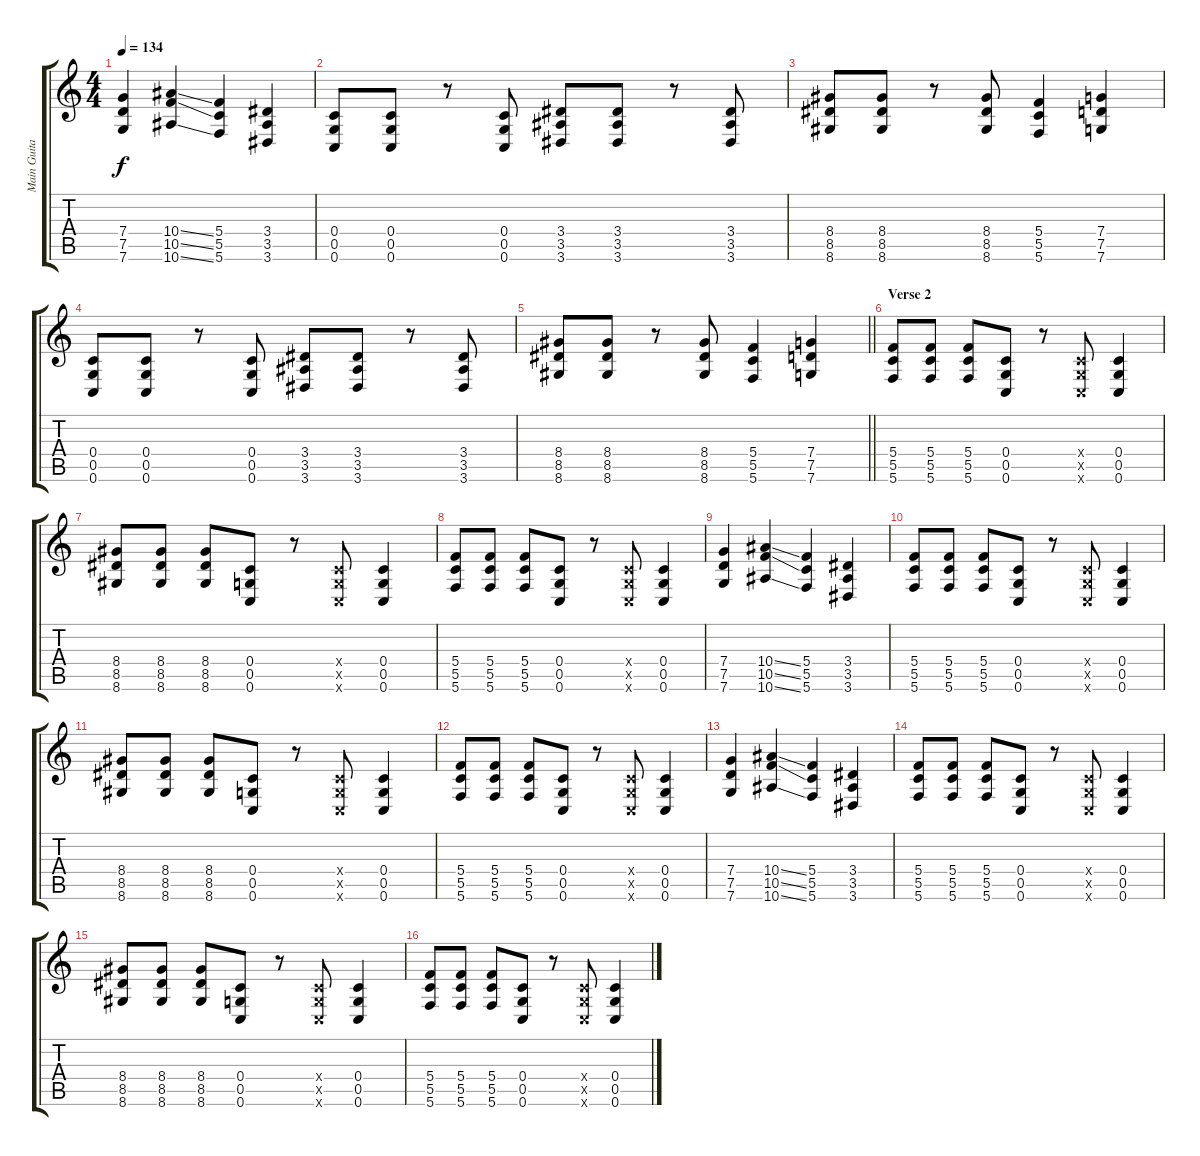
\track ("Main Guitar (Rythm)" "Main Guita") {instrument distortionguitar}
\staff {score tabs}
\tuning (D4 A3 F3 C3 G2 C2) {hide}
\ts (4 4)
\tempo 134
\clef g2
\ks c
(7.4 7.5 7.6).4{dy f} (10.4{ss} 10.5{ss} 10.6{ss}).4 (5.4 5.5 5.6).4 (3.4 3.5 3.6).4 |
(0.4 0.5 0.6).8 (0.4 0.5 0.6).8 r.8 (0.4 0.5 0.6).8 (3.4 3.5 3.6).8 (3.4 3.5 3.6).8 r.8 (3.4 3.5 3.6).8 |
(8.4 8.5 8.6).8 (8.4 8.5 8.6).8 r.8 (8.4 8.5 8.6).8 (5.4 5.5 5.6).4 (7.4 7.5 7.6).4 |
(0.4 0.5 0.6).8 (0.4 0.5 0.6).8 r.8 (0.4 0.5 0.6).8 (3.4 3.5 3.6).8 (3.4 3.5 3.6).8 r.8 (3.4 3.5 3.6).8 |
\barLineRight lightlight
(8.4 8.5 8.6).8 (8.4 8.5 8.6).8 r.8 (8.4 8.5 8.6).8 (5.4 5.5 5.6).4 (7.4 7.5 7.6).4 |
\section ("" "Verse 2")
(5.4 5.5 5.6).8 (5.4 5.5 5.6).8 (5.4 5.5 5.6).8 (0.4 0.5 0.6).8 r.8 (0.4{x} 0.5{x} 0.6{x}).8 (0.4 0.5 0.6).4 |
(8.4 8.5 8.6).8 (8.4 8.5 8.6).8 (8.4 8.5 8.6).8 (0.4 0.5 0.6).8 r.8 (0.4{x} 0.5{x} 0.6{x}).8 (0.4 0.5 0.6).4 |
(5.4 5.5 5.6).8 (5.4 5.5 5.6).8 (5.4 5.5 5.6).8 (0.4 0.5 0.6).8 r.8 (0.4{x} 0.5{x} 0.6{x}).8 (0.4 0.5 0.6).4 |
(7.4 7.5 7.6).4 (10.4{ss} 10.5{ss} 10.6{ss}).4 (5.4 5.5 5.6).4 (3.4 3.5 3.6).4 |
(5.4 5.5 5.6).8 (5.4 5.5 5.6).8 (5.4 5.5 5.6).8 (0.4 0.5 0.6).8 r.8 (0.4{x} 0.5{x} 0.6{x}).8 (0.4 0.5 0.6).4 |
(8.4 8.5 8.6).8 (8.4 8.5 8.6).8 (8.4 8.5 8.6).8 (0.4 0.5 0.6).8 r.8 (0.4{x} 0.5{x} 0.6{x}).8 (0.4 0.5 0.6).4 |
(5.4 5.5 5.6).8 (5.4 5.5 5.6).8 (5.4 5.5 5.6).8 (0.4 0.5 0.6).8 r.8 (0.4{x} 0.5{x} 0.6{x}).8 (0.4 0.5 0.6).4 |
(7.4 7.5 7.6).4 (10.4{ss} 10.5{ss} 10.6{ss}).4 (5.4 5.5 5.6).4 (3.4 3.5 3.6).4 |
(5.4 5.5 5.6).8 (5.4 5.5 5.6).8 (5.4 5.5 5.6).8 (0.4 0.5 0.6).8 r.8 (0.4{x} 0.5{x} 0.6{x}).8 (0.4 0.5 0.6).4 |
(8.4 8.5 8.6).8 (8.4 8.5 8.6).8 (8.4 8.5 8.6).8 (0.4 0.5 0.6).8 r.8 (0.4{x} 0.5{x} 0.6{x}).8 (0.4 0.5 0.6).4 |
(5.4 5.5 5.6).8 (5.4 5.5 5.6).8 (5.4 5.5 5.6).8 (0.4 0.5 0.6).8 r.8 (0.4{x} 0.5{x} 0.6{x}).8 (0.4 0.5 0.6).4
